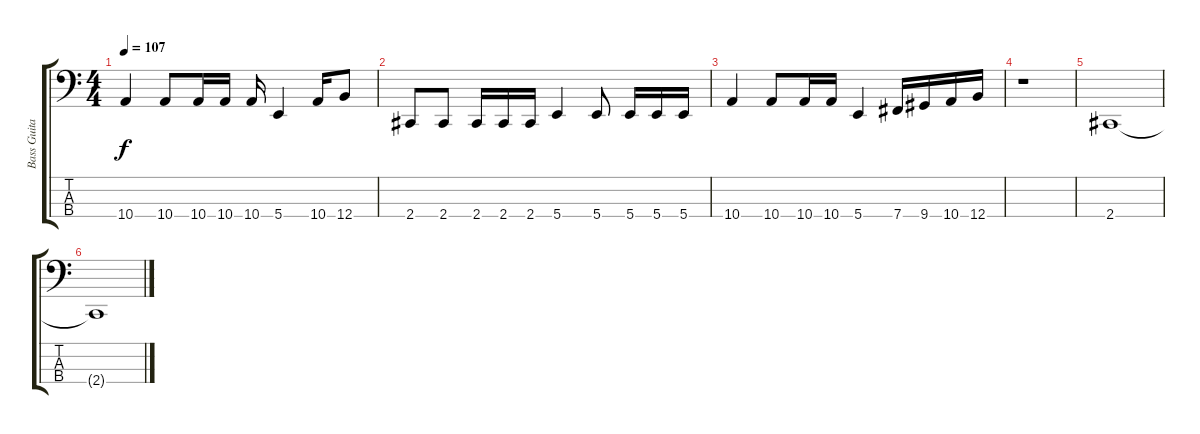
\track ("Bass Guitar" "Bass Guita") {instrument electricbasspick}
\staff {score tabs}
\tuning (E2 B1 Gb1 B0) {hide}
\ts (4 4)
\tempo 107
\clef f4
\ks c
10.4.4{dy f} 10.4.8 10.4.16 10.4.16 10.4.16 5.4.4 10.4.16 12.4.8 |
2.4.8 2.4.8 2.4.16 2.4.16 2.4.16 5.4.4 5.4.8 5.4.16 5.4.16 5.4.16 |
10.4.4 10.4.8 10.4.16 10.4.16 5.4.4 7.4.16 9.4.16 10.4.16 12.4.16 |
r.1 |
2.4.1 |
2.4{t}.1
